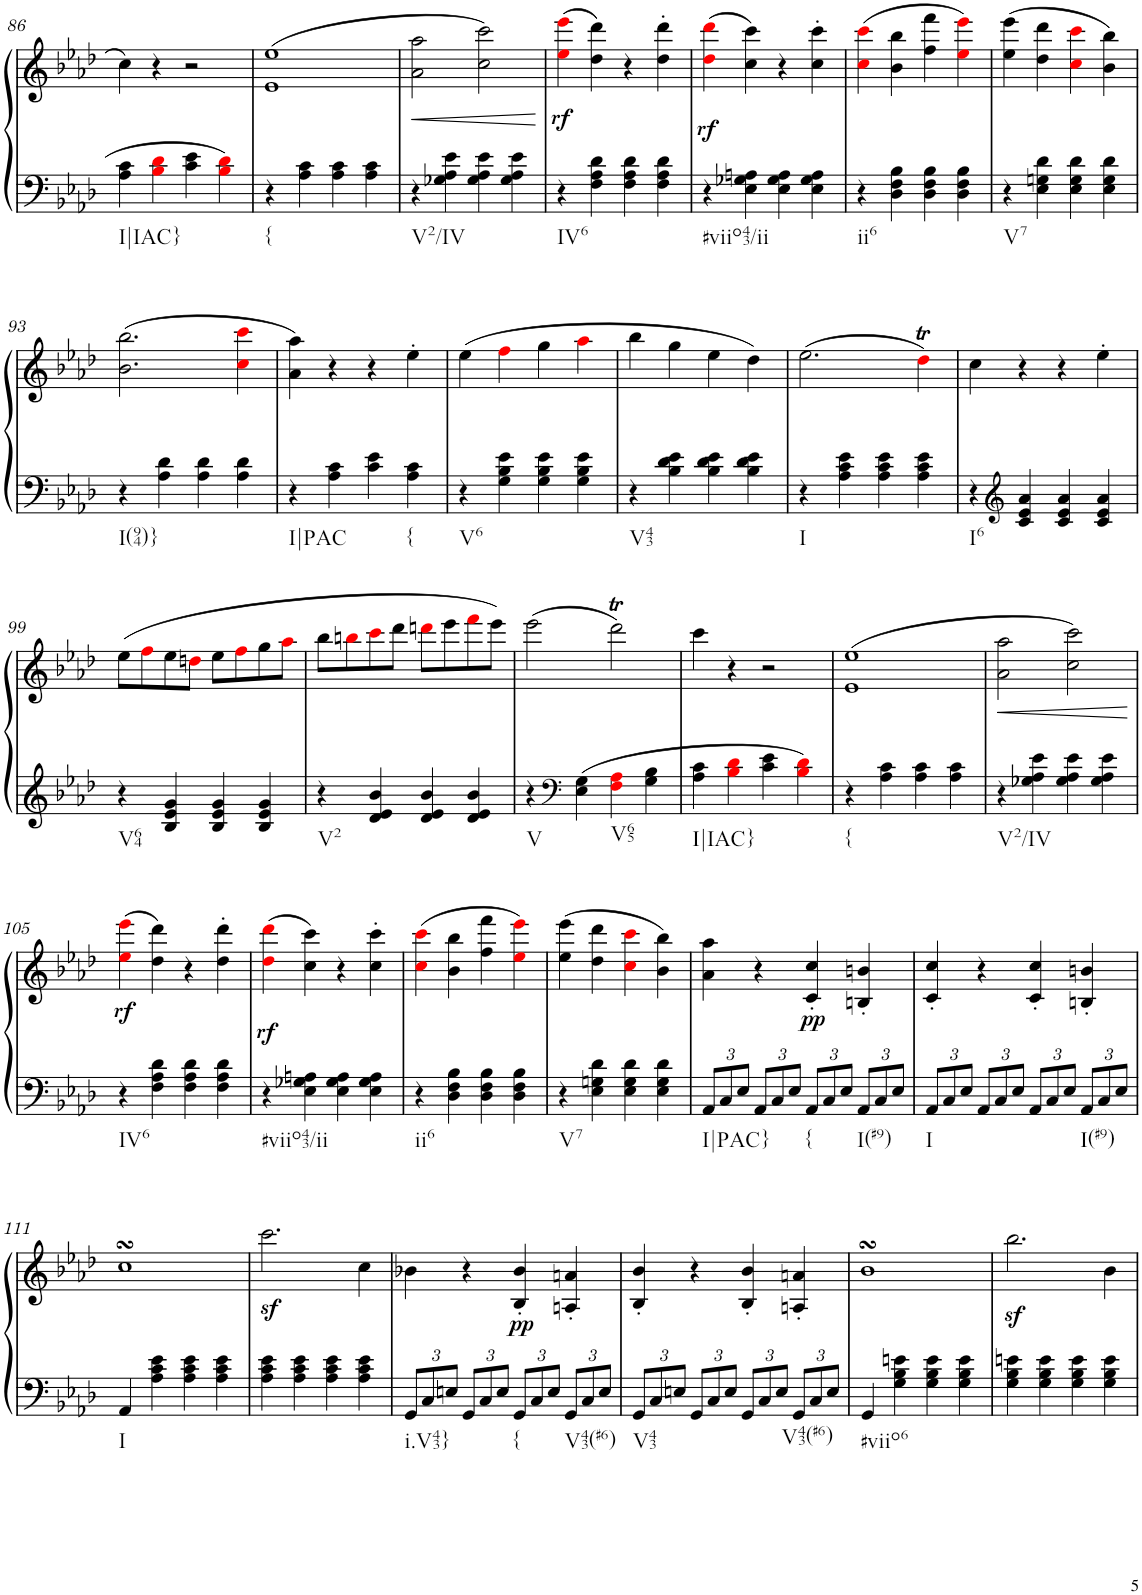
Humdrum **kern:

**kern	**kern	**dynam
*part1	*part1	*part1
*staff2	*staff1	*staff1/2
*I"Piano	*	*
*I'Pno.	*	*
!!LO:PB:g=z
*clefF4	*clefG2	*
*k[b-e-a-d-]	*k[b-e-a-d-]	*
*A-:	*A-:	*
*M2/2	*M2/2	*
*met(c|)	*met(c|)	*
=86	=86	=86
!LO:TX:b:t=I|IAC}	!	!
4A-\ 4c\	4cc\	.
4B-i\ 4d-i\	4r	.
4c\ 4e-\	2r	.
4B-i\ 4d-i\	.	.
=87	=87	=87
!LO:TX:b:t={	!	!
4r	(1e- 1ee-	.
4A-\ 4c\	.	.
4A-\ 4c\	.	.
4A-\ 4c\	.	.
=88	=88	=88
!LO:TX:b:t=V2/IV	!	!
!	!	!LO:HP:b
4r	2a-\ 2aa-\	<
4G-X\ 4A-\ 4e-\	.	.
4G-\ 4A-\ 4e-\	2cc\ 2ccc\)	.
4G-\ 4A-\ 4e-\	.	.
.	.	[
=89	=89	=89
!LO:TX:b:t=IV6	!	!
!	!	!LO:DY:b
4r	(4ee-i\ 4eee-i\	rf
4F\ 4A-\ 4d-\	4dd-\ 4ddd-\)	.
4F\ 4A-\ 4d-\	4r	.
4F\ 4A-\ 4d-\	4dd-\' 4ddd-\'	.
=90	=90	=90
!LO:TX:b:t=#viio43/ii	!	!
!	!	!LO:DY:b
4r	(4dd-i\ 4ddd-i\	rf
4E-\ 4G-X\ 4An\	4cc\ 4ccc\)	.
4E-\ 4G-\ 4A\	4r	.
4E-\ 4G-\ 4A\	4cc\' 4ccc\'	.
=91	=91	=91
!LO:TX:b:t=ii6	!	!
4r	(4cci\ 4ccci\	.
4D-\ 4F\ 4B-\	4b-\ 4bb-\	.
4D-\ 4F\ 4B-\	4ff\ 4fff\	.
4D-\ 4F\ 4B-\	4ee-i\ 4eee-i\)	.
=92	=92	=92
!LO:TX:b:t=V7	!	!
4r	(4ee-\ 4eee-\	.
4E-\ 4Gn\ 4d-\	4dd-\ 4ddd-\	.
4E-\ 4G\ 4d-\	4cci\ 4ccci\	.
4E-\ 4G\ 4d-\	4b-\ 4bb-\)	.
!!LO:LB:g=z
=93	=93	=93
!LO:TX:b:t=I(94)}	!	!
4r	(2.b-\ 2.bb-\	.
4A-\ 4d-\	.	.
4A-\ 4d-\	.	.
4A-\ 4d-\	4cci\ 4ccci\	.
=94	=94	=94
!LO:TX:b:t=I|PAC	!	!
4r	4a-\ 4aa-\)	.
4A-\ 4c\	4r	.
4c\ 4e-\	4r	.
!LO:TX:b:t={	!	!
4A-\ 4c\	4ee-'\	.
=95	=95	=95
!LO:TX:b:t=V6	!	!
4r	(4ee-\	.
4G\ 4B-\ 4e-\	4ffi\	.
4G\ 4B-\ 4e-\	4gg\	.
4G\ 4B-\ 4e-\	4aa-i\	.
=96	=96	=96
!LO:TX:b:t=V43	!	!
4r	4bb-\	.
4B-\ 4d-\ 4e-\	4gg\	.
4B-\ 4d-\ 4e-\	4ee-\	.
4B-\ 4d-\ 4e-\	4dd-\)	.
=97	=97	=97
!LO:TX:b:t=I	!	!
4r	(2.ee-\	.
4A-\ 4c\ 4e-\	.	.
4A-\ 4c\ 4e-\	.	.
4A-\ 4c\ 4e-\	4dd-Ti\)	.
=98	=98	=98
!LO:TX:b:t=I6	!	!
4r	4cc\	.
*clefG2	*	*
4c/ 4e-/ 4a-/	4r	.
4c/ 4e-/ 4a-/	4r	.
4c/ 4e-/ 4a-/	4ee-'\	.
!!LO:LB:g=z
=99	=99	=99
!LO:TX:b:t=V64	!	!
4r	(8ee-\L	.
.	8ffi\	.
4B-/ 4e-/ 4g/	8ee-\	.
.	8ddni\J	.
4B-/ 4e-/ 4g/	8ee-\L	.
.	8ffi\	.
4B-/ 4e-/ 4g/	8gg\	.
.	8aa-i\J	.
=100	=100	=100
!LO:TX:b:t=V2	!	!
4r	8bb-\L	.
.	8bbni\	.
4d-/ 4e-/ 4b-/	8ccci\	.
.	8ddd-\J	.
4d-/ 4e-/ 4b-/	8dddni\L	.
.	8eee-\	.
4d-/ 4e-/ 4b-/	8fffi\	.
.	8eee-\J)	.
=101	=101	=101
!LO:TX:b:t=V	!	!
4r	(2eee-\	.
*clefF4	*	*
4E-\ 4G\	.	.
!LO:TX:b:t=V65	!	!
4Fi\ 4A-i\	2ddd-T\)	.
4G\ 4B-\	.	.
=102	=102	=102
!LO:TX:b:t=I|IAC}	!	!
4A-\ 4c\	4ccc\	.
4B-i\ 4d-i\	4r	.
4c\ 4e-\	2r	.
4B-i\ 4d-i\	.	.
=103	=103	=103
!LO:TX:b:t={	!	!
4r	(1e- 1ee-	.
4A-\ 4c\	.	.
4A-\ 4c\	.	.
4A-\ 4c\	.	.
=104	=104	=104
!LO:TX:b:t=V2/IV	!	!
!	!	!LO:HP:b
4r	2a-\ 2aa-\	<
4G-X\ 4A-\ 4e-\	.	.
4G-\ 4A-\ 4e-\	2cc\ 2ccc\)	.
4G-\ 4A-\ 4e-\	.	.
.	.	[
!!LO:LB:g=z
=105	=105	=105
!LO:TX:b:t=IV6	!	!
4r	(4ee-i\ 4eee-i\	.
!	!	!LO:DY:b
4F\ 4A-\ 4d-\	4dd-\ 4ddd-\)	rf
4F\ 4A-\ 4d-\	4r	.
4F\ 4A-\ 4d-\	4dd-\' 4ddd-\'	.
=106	=106	=106
!LO:TX:b:t=#viio43/ii	!	!
!	!	!LO:DY:b
4r	(4dd-i\ 4ddd-i\	rf
4E-\ 4G-X\ 4An\	4cc\ 4ccc\)	.
4E-\ 4G-\ 4A\	4r	.
4E-\ 4G-\ 4A\	4cc\' 4ccc\'	.
=107	=107	=107
!LO:TX:b:t=ii6	!	!
4r	(4cci\ 4ccci\	.
4D-\ 4F\ 4B-\	4b-\ 4bb-\	.
4D-\ 4F\ 4B-\	4ff\ 4fff\	.
4D-\ 4F\ 4B-\	4ee-i\ 4eee-i\)	.
=108	=108	=108
!LO:TX:b:t=V7	!	!
4r	(4ee-\ 4eee-\	.
4E-\ 4Gn\ 4d-\	4dd-\ 4ddd-\	.
4E-\ 4G\ 4d-\	4cci\ 4ccci\	.
4E-\ 4G\ 4d-\	4b-\ 4bb-\)	.
=109	=109	=109
*Xbrackettup	*	*
*	*^	*
!LO:TX:b:t=I|PAC}	!	!	!
12AA-/L	4a-\ 4aa-\	3..ryy	.
12C/	.	.	.
12E-/J	.	.	.
12AA-/L	4r	.	.
12C/	.	.	.
12E-/J	.	.	.
!LO:TX:b:t={	!	!	!
12AA-/L	4c/' 4cc/'	.	.
!	!	!	!LO:DY:b
12C/	.	3ryy	pp
12E-/J	.	.	.
!LO:TX:b:t=I(#9)	!	!	!
12AA-/L	4Bn/' 4bn/'	.	.
12C/	.	.	.
12E-/J	.	12ryy	.
=110	=110	=110	=110
!LO:TX:b:t=I	!	!	!
*	*v	*v	*
12AA-/L	4c/' 4cc/'	.
12C/	.	.
12E-/J	.	.
12AA-/L	4r	.
12C/	.	.
12E-/J	.	.
12AA-/L	4c/' 4cc/'	.
12C/	.	.
12E-/J	.	.
!LO:TX:b:t=I(#9)	!	!
12AA-/L	4Bn/' 4bn/'	.
12C/	.	.
12E-/J	.	.
!!LO:LB:g=z
=111	=111	=111
!LO:TX:b:t=I	!	!
4AA-/	1ccsSsS	.
4A-\ 4c\ 4e-\	.	.
4A-\ 4c\ 4e-\	.	.
4A-\ 4c\ 4e-\	.	.
=112	=112	=112
4A-\ 4c\ 4e-\	2.cccz<\	.
4A-\ 4c\ 4e-\	.	.
4A-\ 4c\ 4e-\	.	.
4A-\ 4c\ 4e-\	4cc\	.
=113	=113	=113
*	*^	*
!LO:TX:b:t=i.V43}	!	!	!
12GG/L	4b-X\	3..ryy	.
12C/	.	.	.
12En/J	.	.	.
12GG/L	4r	.	.
12C/	.	.	.
12E/J	.	.	.
!LO:TX:b:t={	!	!	!
12GG/L	4B-/' 4b-/'	.	.
!	!	!	!LO:DY:b
12C/	.	3ryy	pp
12E/J	.	.	.
!LO:TX:b:t=V43(#6)	!	!	!
12GG/L	4An/' 4an/'	.	.
12C/	.	.	.
12E/J	.	12ryy	.
=114	=114	=114	=114
!LO:TX:b:t=V43	!	!	!
*	*v	*v	*
12GG/L	4B-/' 4b-/'	.
12C/	.	.
12En/J	.	.
12GG/L	4r	.
12C/	.	.
12E/J	.	.
12GG/L	4B-/' 4b-/'	.
12C/	.	.
12E/J	.	.
!LO:TX:b:t=V43(#6)	!	!
12GG/L	4An/' 4an/'	.
12C/	.	.
12E/J	.	.
=115	=115	=115
!LO:TX:b:t=#viio6	!	!
4GG/	1b-sSSS	.
4G\ 4B-\ 4en\	.	.
4G\ 4B-\ 4e\	.	.
4G\ 4B-\ 4e\	.	.
=116	=116	=116
4G\ 4B-\ 4en\	2.bb-z<\	.
4G\ 4B-\ 4e\	.	.
4G\ 4B-\ 4e\	.	.
4G\ 4B-\ 4e\	4b-\	.
=	=	=
*-	*-	*-
